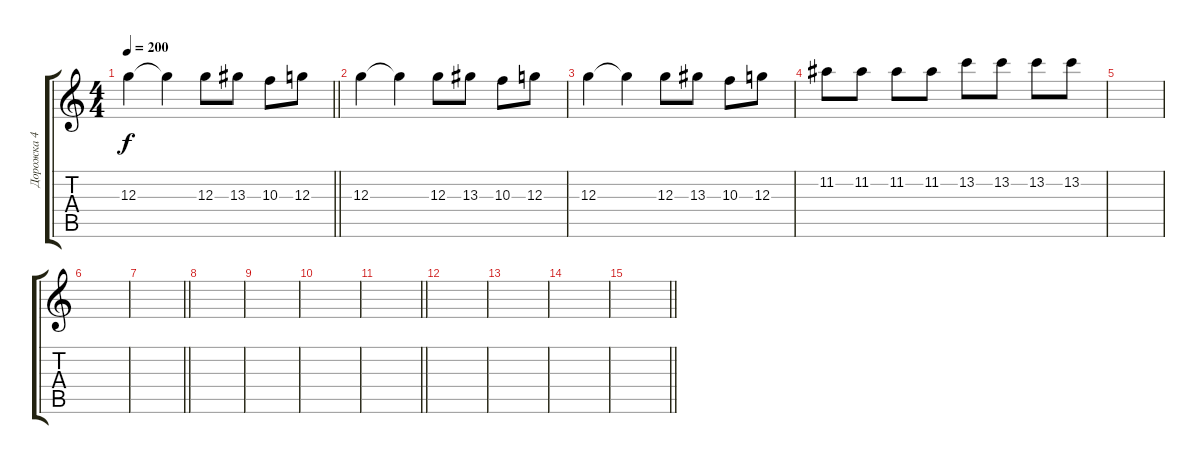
\track ("Дорожка 4" "Дорожка 4") {instrument distortionguitar}
\staff {score tabs}
\tuning (E4 B3 G3 D3 A2 E2) {hide}
\ts (4 4)
\tempo 200
\clef g2
\barLineRight lightlight
\ks c
12.3.4{dy f} 12.3{t}.4 12.3.8 13.3.8 10.3.8 12.3.8 |
12.3.4 12.3{t}.4 12.3.8 13.3.8 10.3.8 12.3.8 |
12.3.4 12.3{t}.4 12.3.8 13.3.8 10.3.8 12.3.8 |
11.2.8 11.2.8 11.2.8 11.2.8 13.2.8 13.2.8 13.2.8 13.2.8 |
|
|
\barLineRight lightlight
|
|
|
|
\barLineRight lightlight
|
|
|
|
\barLineRight lightlight
